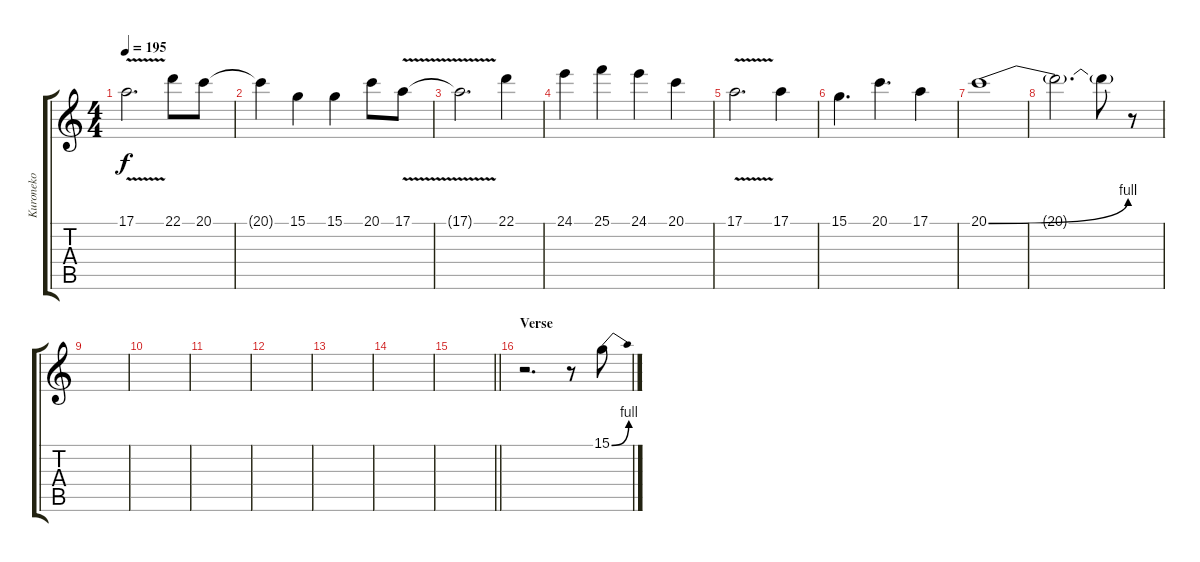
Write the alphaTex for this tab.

\track ("Kuroneko" "Kuroneko") {instrument recorder}
\staff {score tabs}
\tuning (E4 B3 G3 D3 A2 E2) {hide}
\ts (4 4)
\tempo 195
\clef g2
\ks c
17.1{v}.2{d dy f} 22.1.8 20.1.8 |
20.1{t}.4 15.1.4 15.1.4 20.1.8 17.1{v}.8 |
17.1{v t}.2{d} 22.1.4 |
24.1.4 25.1.4 24.1.4 20.1.4 |
17.1{v}.2{d} 17.1.4 |
15.1.4{d} 20.1.4{d} 17.1.4 |
20.1{be (bend 0 0 60 4)}.1 |
20.1{t}.2{d} 20.1{t}.8 r.8 |
|
|
|
|
|
|
\barLineRight lightlight
|
\section ("" "Verse")
r.2{d} r.8 15.1{be (bend 0 0 60 4)}.8
